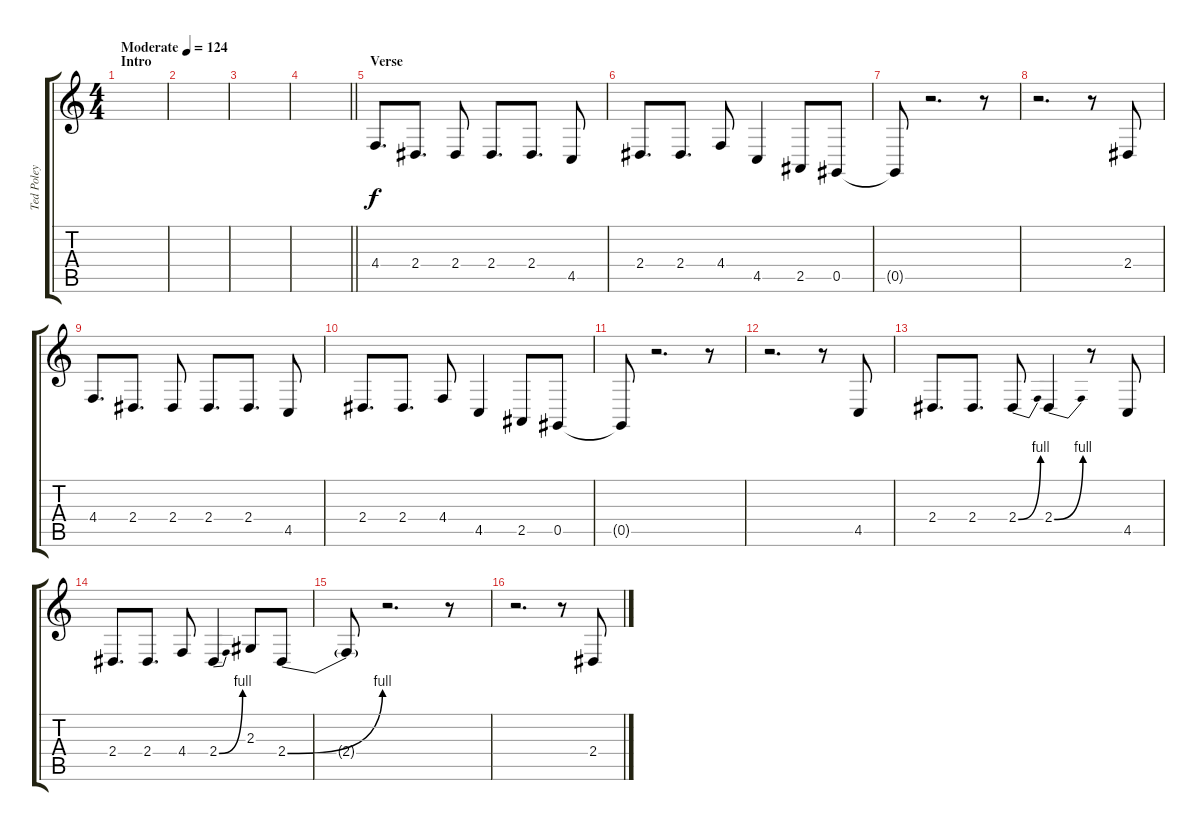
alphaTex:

\track ("Ted Poley" "Ted Poley") {instrument tangoaccordion}
\staff {score tabs}
\tuning (Eb4 Bb3 Gb3 Db3 Ab2 Eb2) {hide}
\ts (4 4)
\section ("" "Intro")
\tempo (124 "Moderate")
\clef g2
\ks c
|
|
|
\barLineRight lightlight
|
\section ("" "Verse")
4.4.8{d} 2.4.8{d} 2.4.8 2.4.8{d} 2.4.8{d} 4.5.8 |
2.4.8{d} 2.4.8{d} 4.4.8 4.5.4 2.5.8 0.5.8 |
0.5{t}.8 r.2{d} r.8 |
r.2{d} r.8 2.4.8 |
4.4.8{d} 2.4.8{d} 2.4.8 2.4.8{d} 2.4.8{d} 4.5.8 |
2.4.8{d} 2.4.8{d} 4.4.8 4.5.4 2.5.8 0.5.8 |
0.5{t}.8 r.2{d} r.8 |
r.2{d} r.8 4.5.8 |
2.4.8{d} 2.4.8{d} 2.4{be (bend 0 0 60 4)}.8 2.4{be (bend 0 0 60 4)}.4 r.8 4.5.8 |
2.4.8{d} 2.4.8{d} 4.4.8 2.4{be (bend 0 0 60 4)}.4 2.3.8 2.4{be (bend 0 0 60 4)}.8 |
2.4{t}.8 r.2{d} r.8 |
r.2{d} r.8 2.4.8
